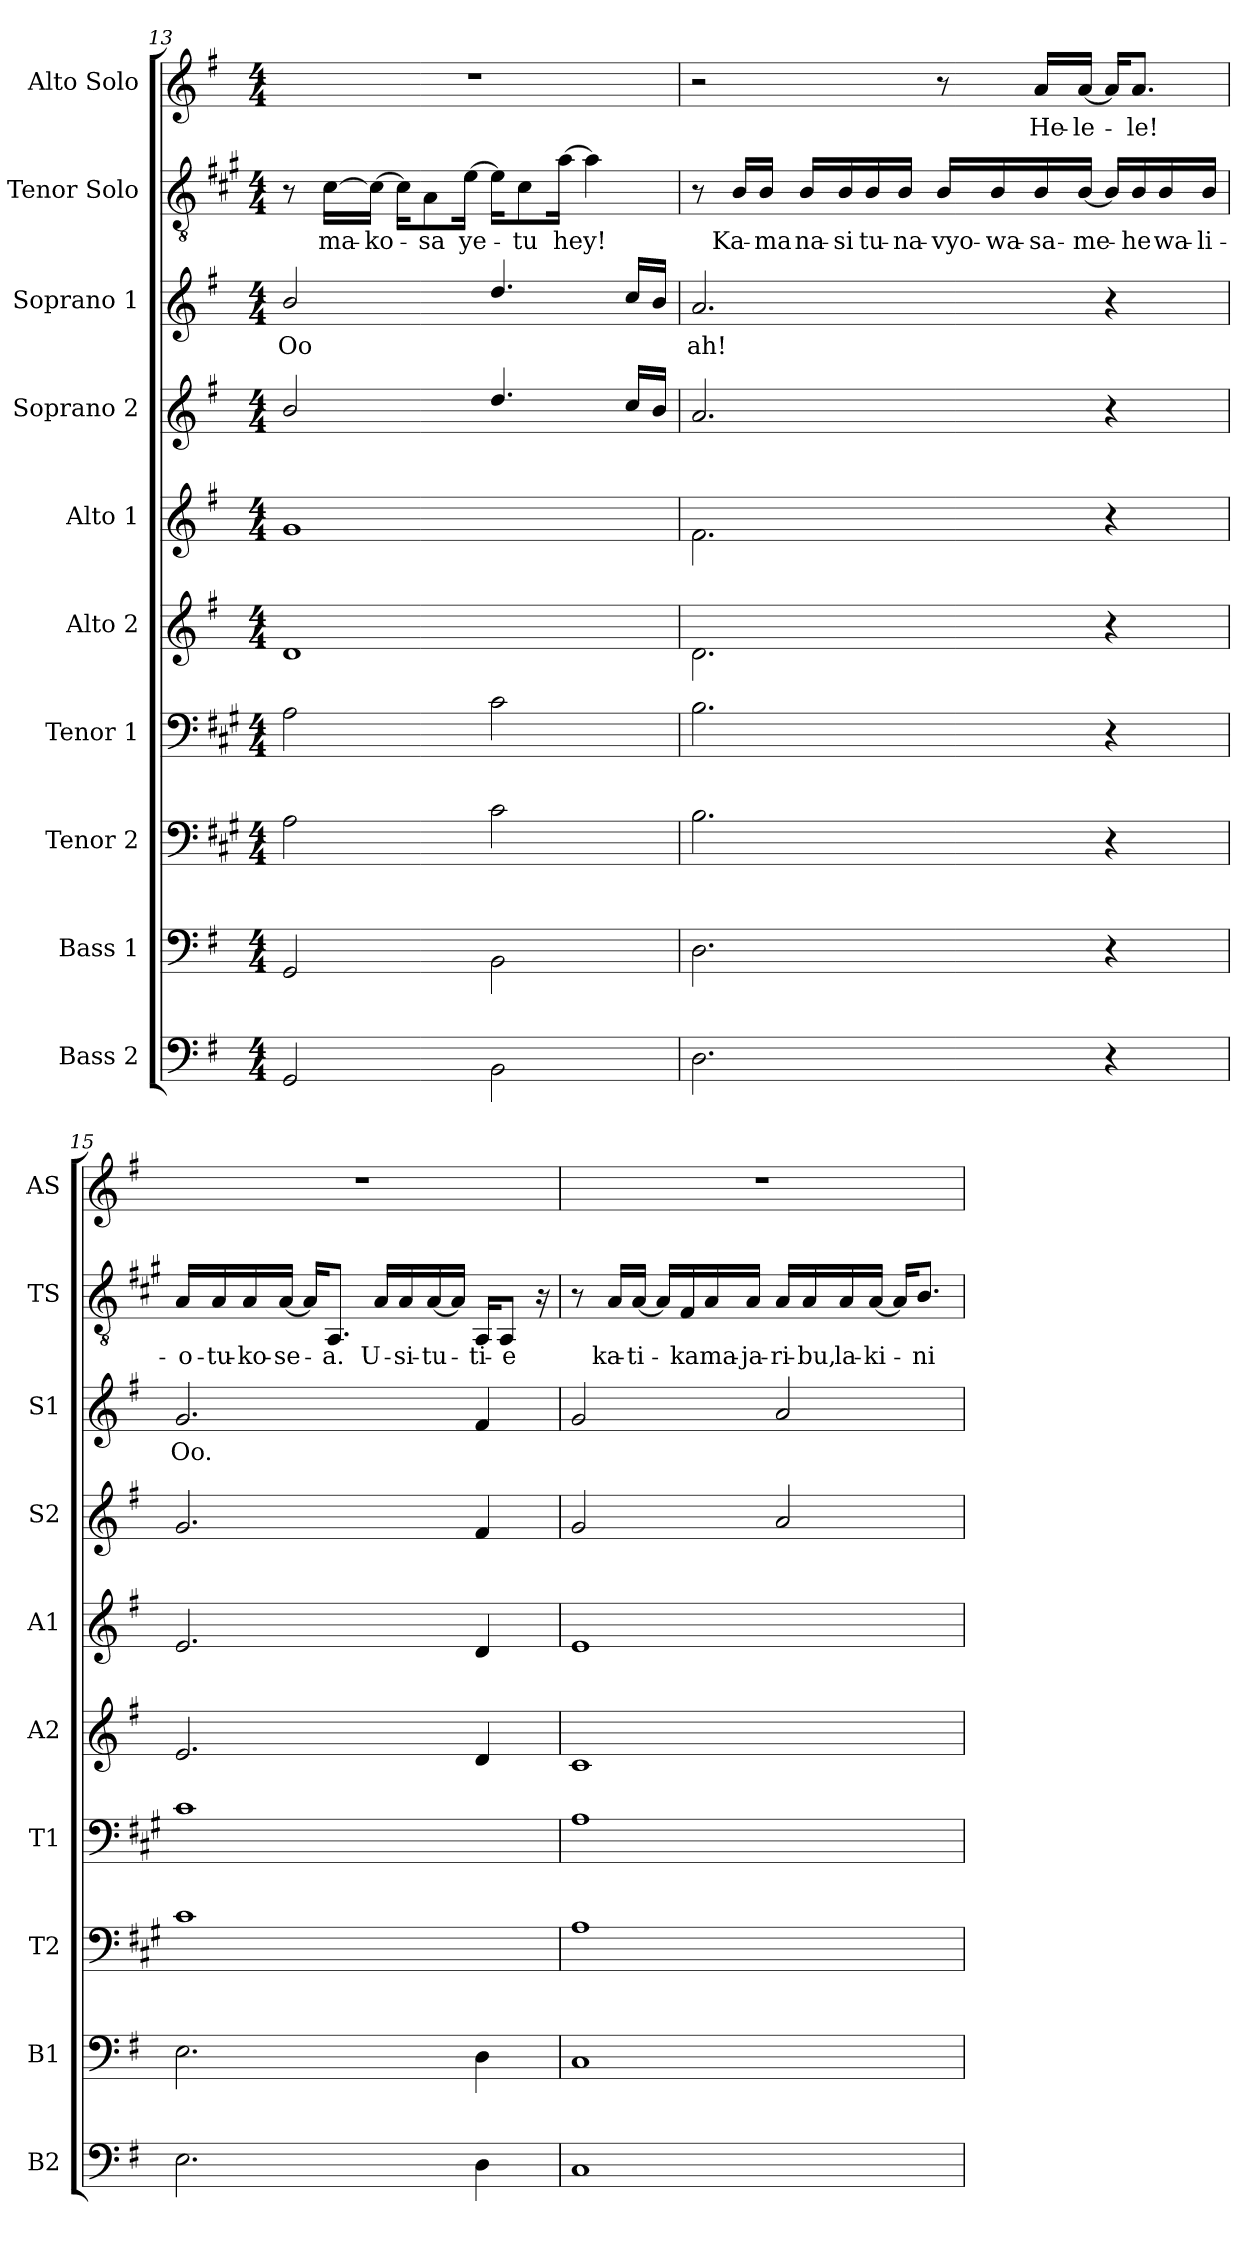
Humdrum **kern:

**kern	**kern	**kern	**kern	**kern	**kern	**kern	**kern	**text	**kern	**text	**kern	**text
*part10	*part9	*part8	*part7	*part6	*part5	*part4	*part3	*part3	*part2	*part2	*part1	*part1
*staff10	*staff9	*staff8	*staff7	*staff6	*staff5	*staff4	*staff3	*staff3	*staff2	*staff2	*staff1	*staff1
*I"Bass 2	*I"Bass 1	*I"Tenor 2	*I"Tenor 1	*I"Alto 2	*I"Alto 1	*I"Soprano 2	*I"Soprano 1	*	*I"Tenor Solo	*	*I"Alto Solo	*
*I'B2	*I'B1	*I'T2	*I'T1	*I'A2	*I'A1	*I'S2	*I'S1	*	*I'TS	*	*I'AS	*
!!LO:PB:g=z
*clefF4	*clefF4	*clefF4	*clefF4	*clefG2	*clefG2	*clefG2	*clefG2	*	*clefGv2	*	*clefG2	*
*	*	*ITrd1c2	*ITrd1c2	*	*	*	*	*	*ITrd1c2	*	*	*
*k[f#]	*k[f#]	*k[f#]	*k[f#]	*k[f#]	*k[f#]	*k[f#]	*k[f#]	*	*k[f#]	*	*k[f#]	*
*M4/4	*M4/4	*M4/4	*M4/4	*M4/4	*M4/4	*M4/4	*M4/4	*	*M4/4	*	*M4/4	*
=13	=13	=13	=13	=13	=13	=13	=13	=13	=13	=13	=13	=13
2GG/	2GG/	2G\	2G\	1d	1g	2b/	2b/	Oo	8r	.	1r	.
.	.	.	.	.	.	.	.	.	[16B\LL	ma-	.	.
.	.	.	.	.	.	.	.	.	16B\JJ_	-ko-	.	.
.	.	.	.	.	.	.	.	.	16B\KL]	.	.	.
.	.	.	.	.	.	.	.	.	8G\	-sa	.	.
.	.	.	.	.	.	.	.	.	[16d\Jk	ye-	.	.
2BB\	2BB\	2B\	2B\	.	.	4.dd/	4.dd/	.	16d\KL]	.	.	.
.	.	.	.	.	.	.	.	.	8B\	-tu	.	.
.	.	.	.	.	.	.	.	.	[16g\Jk	hey!	.	.
.	.	.	.	.	.	.	.	.	4g\]	.	.	.
.	.	.	.	.	.	16cc/LL	16cc/LL	.	.	.	.	.
.	.	.	.	.	.	16b/JJ	16b/JJ	.	.	.	.	.
=14	=14	=14	=14	=14	=14	=14	=14	=14	=14	=14	=14	=14
2.D\	2.D\	2.A\	2.A\	2.d\	2.f#\	2.a/	2.a/	ah!	8r	.	2r	.
.	.	.	.	.	.	.	.	.	16A/LL	Ka-	.	.
.	.	.	.	.	.	.	.	.	16A/JJ	-ma	.	.
.	.	.	.	.	.	.	.	.	16A/LL	na-	.	.
.	.	.	.	.	.	.	.	.	16A/	-si	.	.
.	.	.	.	.	.	.	.	.	16A/	tu-	.	.
.	.	.	.	.	.	.	.	.	16A/JJ	-na-	.	.
.	.	.	.	.	.	.	.	.	16A/LL	-vyo-	8r	.
.	.	.	.	.	.	.	.	.	16A/	-wa-	.	.
.	.	.	.	.	.	.	.	.	16A/	-sa-	16a/LL	He-
.	.	.	.	.	.	.	.	.	[16A/JJ	-me-	[16a/JJ	-le-
4r	4r	4r	4r	4r	4r	4r	4r	.	16A/LL]	.	16a/KL]	.
.	.	.	.	.	.	.	.	.	16A/	-he	8.a/J	-le!
.	.	.	.	.	.	.	.	.	16A/	wa-	.	.
.	.	.	.	.	.	.	.	.	16A/JJ	-li-	.	.
!!LO:PB:g=z
=15	=15	=15	=15	=15	=15	=15	=15	=15	=15	=15	=15	=15
2.E\	2.E\	1B	1B	2.e/	2.e/	2.g/	2.g/	Oo.	16G/LL	-o-	1r	.
.	.	.	.	.	.	.	.	.	16G/	-tu-	.	.
.	.	.	.	.	.	.	.	.	16G/	-ko-	.	.
.	.	.	.	.	.	.	.	.	[16G/JJ	-se-	.	.
.	.	.	.	.	.	.	.	.	16G/KL]	.	.	.
.	.	.	.	.	.	.	.	.	8.GG/J	-a.	.	.
.	.	.	.	.	.	.	.	.	16G/LL	U-	.	.
.	.	.	.	.	.	.	.	.	16G/	-si-	.	.
.	.	.	.	.	.	.	.	.	[16G/	-tu-	.	.
.	.	.	.	.	.	.	.	.	16G/JJ]	.	.	.
4D\	4D\	.	.	4d/	4d/	4f#/	4f#/	.	16GG/KL	-ti-	.	.
.	.	.	.	.	.	.	.	.	8GG/J	-e	.	.
.	.	.	.	.	.	.	.	.	16r	.	.	.
=16	=16	=16	=16	=16	=16	=16	=16	=16	=16	=16	=16	=16
1C	1C	1G	1G	1c	1e	2g/	2g/	.	8r	.	1r	.
.	.	.	.	.	.	.	.	.	16G/LL	ka-	.	.
.	.	.	.	.	.	.	.	.	[16G/JJ	-ti-	.	.
.	.	.	.	.	.	.	.	.	16G/LL]	.	.	.
.	.	.	.	.	.	.	.	.	16E/	-ka	.	.
.	.	.	.	.	.	.	.	.	16G/	ma-	.	.
.	.	.	.	.	.	.	.	.	16G/JJ	-ja-	.	.
.	.	.	.	.	.	2a/	2a/	.	16G/LL	-ri-	.	.
.	.	.	.	.	.	.	.	.	16G/	-bu,	.	.
.	.	.	.	.	.	.	.	.	16G/	la-	.	.
.	.	.	.	.	.	.	.	.	[16G/JJ	-ki-	.	.
.	.	.	.	.	.	.	.	.	16G/KL]	.	.	.
.	.	.	.	.	.	.	.	.	8.A/J	-ni	.	.
=	=	=	=	=	=	=	=	=	=	=	=	=
*-	*-	*-	*-	*-	*-	*-	*-	*-	*-	*-	*-	*-
